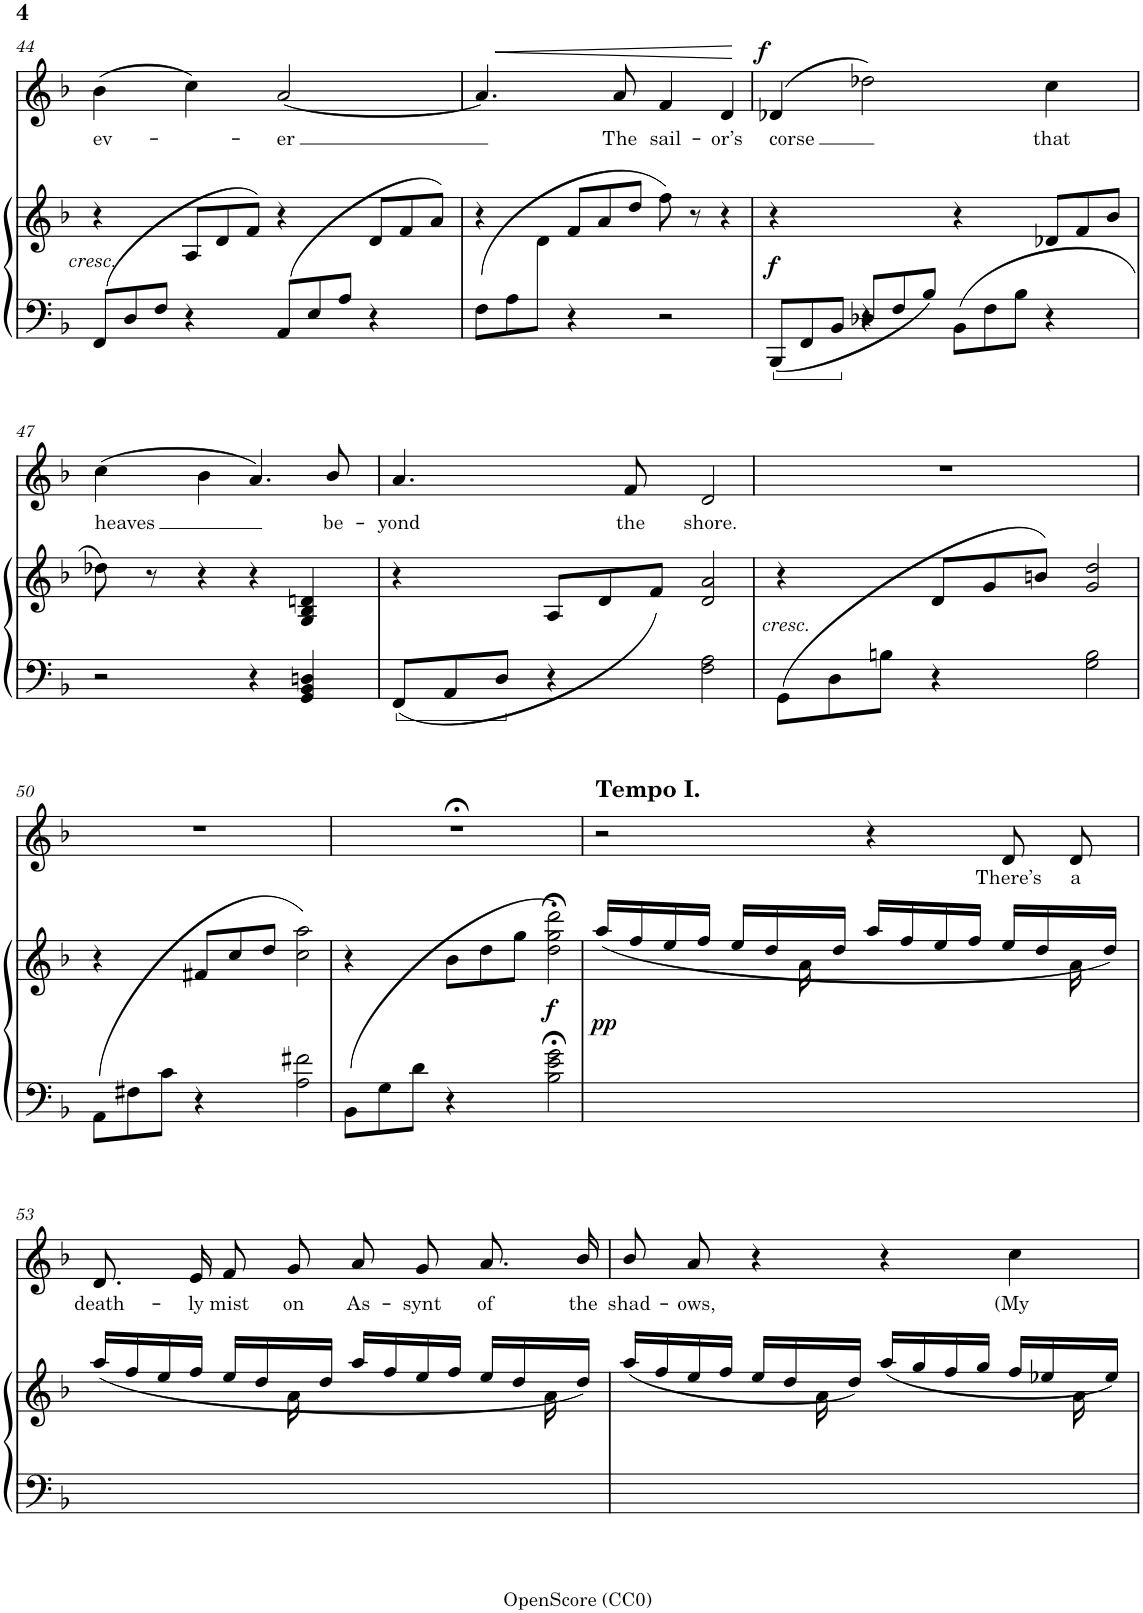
**kern	**kern	**dynam	**kern	**text	**dynam
*part2	*part2	*part2	*part1	*part1	*part1
*staff3	*staff2	*staff2/3	*staff1	*staff1	*staff1
*I"Piano	*	*	*I"Voice	*	*
*I'Pno	*	*	*	*	*
!!LO:PB:g=z
*clefF4	*clefG2	*	*clefG2	*	*
*k[b-]	*k[b-]	*	*k[b-]	*	*
*M4/4	*M4/4	*	*M4/4	*	*
*met(c)	*met(c)	*	*met(c)	*	*
=44	=44	=44	=44	=44	=44
!	!	!	!	!LO:LY:b	!
(>12FF/L	4r	.	(4b-\	ev-	.
12D/	.	.	.	.	.
12F/J	.	.	.	.	.
4r	12A/L	.	4cc\)	.	.
.	12d/	.	.	.	.
.	12f/J	.	.	.	.
*Xbrackettup	*	*	*	*	*
!	!	!	!	!LO:LY:b	!
12AA/L	4r	.	[2a/	-er	.
12E/	.	.	.	.	.
12A/J	.	.	.	.	.
*	*Xbrackettup	*	*	*	*
4r	12d/L	.	.	.	.
.	12f/	.	.	.	.
.	12a/J	.	.	.	.
=45	=45	=45	=45	=45	=45
*Xtuplet	*	*	*	*	*
*	*^	*	*	*	*
!	!	!	!	!	!	!LO:HP:b
12F\L	4r	6ryy	.	4.a/]	.	<
12A\	.	.	.	.	.	.
12ryy	.	12d\J	.	.	.	.
4r	12f/L	2.ryy	.	.	.	.
.	12a/	.	.	.	.	.
!	!	!	!	!	!LO:LY:b	!
.	.	.	.	8a/	The	.
.	12dd/J	.	.	.	.	.
!	!	!	!	!	!LO:LY:b	!
2r	8ff\)	.	.	4f/	sail-	.
.	8r	.	.	.	.	.
!	!	!	!	!	!LO:LY:b	!
.	4r	.	.	4d/	-or’s	.
*	*v	*v	*	*	*	*
.	.	.	.	.	[
=46	=46	=46	=46	=46	=46
*^	*	*	*	*	*
!	!	!	!LO:DY:b	!	!LO:LY:b	!LO:DY:a
4ryy	(12BBB-/L	4r	f	(4d-X/	corse	f
.	12FF/	.	.	.	.	.
.	12BB-/J	.	.	.	.	.
*tuplet	*	*	*	*	*	*
12D-X/L	4r	4ryy	.	2dd-X\)	.	.
12F/	.	.	.	.	.	.
12B-/J	.	.	.	.	.	.
*	*Xtuplet	*	*	*	*	*
2ryy	12BB-\L	4r	.	.	.	.
.	12F\	.	.	.	.	.
.	12B-\J	.	.	.	.	.
!	!	!	!	!	!LO:LY:b	!
.	4r	12d-X/L	.	4cc\	that	.
.	.	12f/	.	.	.	.
.	.	12b-/J	.	.	.	.
*v	*v	*	*	*	*	*
!!LO:LB:g=z
=47	=47	=47	=47	=47	=47
*	*^	*	*	*	*
!	!	!	!	!	!LO:LY:b	!
8ryy	2r	8dd-X\)	.	(4cc\	heaves	.
8r	.	2..ryy	.	.	.	.
4r	.	.	.	4b-\	.	.
4r	4r	.	.	4.a/)	.	.
4GG/'~ 4BB-/'~ 4Dn/'~	4G/'~ 4B-/'~ 4dn/'~	.	.	.	.	.
!	!	!	!	!	!LO:LY:b	!
.	.	.	.	8b-/	be-	.
*	*v	*v	*	*	*	*
=48	=48	=48	=48	=48	=48
!	!	!	!	!LO:LY:b	!
(12FF/L	4r	.	4.a/	-yond	.
12AA/	.	.	.	.	.
12D/J	.	.	.	.	.
4r	12A/L	.	.	.	.
.	12d/	.	.	.	.
!	!	!	!	!LO:LY:b	!
.	.	.	8f/	the	.
.	(12f/J	.	.	.	.
!	!	!	!	!LO:LY:b	!
2F\ 2A\	2d/ 2a/	.	2d/	shore.	.
=49	=49	=49	=49	=49	=49
!	!LO:TX:b:i:t=cresc.	!	!	!	!
(12GG\L	4r	.	1r	.	.
12D\	.	.	.	.	.
12Bn\J	.	.	.	.	.
4r	12d/L	.	.	.	.
.	12g/	.	.	.	.
.	12bn/J)	.	.	.	.
2G\ 2B\	2g/ 2dd/	.	.	.	.
!!LO:LB:g=z
=50	=50	=50	=50	=50	=50
(12AA\L	4r	.	1r	.	.
12F#X\	.	.	.	.	.
12c\J	.	.	.	.	.
4r	12f#X/L	.	.	.	.
.	12cc/	.	.	.	.
.	12dd/J	.	.	.	.
2A\ 2f#X\	2cc\ 2aa\)	.	.	.	.
=51	=51	=51	=51	=51	=51
(<12BB-\L	4r	.	1r;<	.	.
12G\	.	.	.	.	.
12d\J	.	.	.	.	.
4r	12b-\L	.	.	.	.
.	12dd\	.	.	.	.
.	12gg\J	.	.	.	.
!	!	!LO:DY:b	!	!	!
2B-\;<, 2e\;<, 2g\;<,	2dd\;< 2gg\;< 2ddd\;<)	f	.	.	.
=52	=52	=52	=52	=52	=52
*	*^	*	*	*	*
!	!	!	!	!LO:TX:a:B:t=Tempo I.	!	!
!	!	!	!LO:DY:a=2	!	!	!
1ryy	16aa/LL	4.ryy	pp	2r	.	.
.	16ff/	.	.	.	.	.
.	16ee/	.	.	.	.	.
.	16ff/JJ	.	.	.	.	.
.	16ee/LL	.	.	.	.	.
.	16dd/	.	.	.	.	.
.	16ryy	16a\	.	.	.	.
.	16dd/JJ	4..ryy	.	.	.	.
.	16aa/LL	.	.	4r	.	.
.	16ff/	.	.	.	.	.
.	16ee/	.	.	.	.	.
.	16ff/JJ	.	.	.	.	.
!	!	!	!	!	!LO:LY:b	!
.	16ee/LL	.	.	8d/L	There’s	.
.	16dd/	.	.	.	.	.
!	!	!	!	!	!LO:LY:b	!
.	16ryy	16a\	.	8d/J	a	.
.	16dd/JJ)	16ryy	.	.	.	.
!!LO:LB:g=z
=53	=53	=53	=53	=53	=53	=53
!	!	!	!	!	!LO:LY:b	!
1ryy	(<16aa/LL	4.ryy	.	8.d/L	death-	.
.	16ff/	.	.	.	.	.
.	16ee/	.	.	.	.	.
!	!	!	!	!	!LO:LY:b	!
.	16ff/JJ	.	.	16e/Jk	-ly	.
!	!	!	!	!	!LO:LY:b	!
.	16ee/LL	.	.	8f/L	mist	.
.	16dd/	.	.	.	.	.
!	!	!	!	!	!LO:LY:b	!
.	16ryy	16a\	.	8g/J	on	.
.	16dd/JJ	4..ryy	.	.	.	.
!	!	!	!	!	!LO:LY:b	!
.	16aa/LL	.	.	8a/L	As-	.
.	16ff/	.	.	.	.	.
!	!	!	!	!	!LO:LY:b	!
.	16ee/	.	.	8g/J	-synt	.
.	16ff/JJ	.	.	.	.	.
!	!	!	!	!	!LO:LY:b	!
.	16ee/LL	.	.	8.a/L	of	.
.	16dd/	.	.	.	.	.
.	16ryy	16a\	.	.	.	.
!	!	!	!	!	!LO:LY:b	!
.	16dd/JJ)	16ryy	.	16b-/Jk	the	.
=54	=54	=54	=54	=54	=54	=54
!	!	!	!	!	!LO:LY:b	!
1ryy	(<16aa/LL	4.ryy	.	8b-/L	shad-	.
.	16ff/	.	.	.	.	.
!	!	!	!	!	!LO:LY:b	!
.	16ee/	.	.	8a/J	-ows,	.
.	16ff/JJ	.	.	.	.	.
.	16ee/LL	.	.	4r	.	.
.	16dd/	.	.	.	.	.
.	16ryy	16a\	.	.	.	.
.	16dd/JJ)	4..ryy	.	.	.	.
.	(<16aa/LL	.	.	4r	.	.
.	16gg/	.	.	.	.	.
.	16ff/	.	.	.	.	.
.	16gg/JJ	.	.	.	.	.
!	!	!	!	!	!LO:LY:b	!
.	16ff/LL	.	.	4cc\	(My	.
.	16ee-X/	.	.	.	.	.
.	16ryy	16a\	.	.	.	.
.	16ee-/JJ)	16ryy	.	.	.	.
*	*v	*v	*	*	*	*
=	=	=	=	=	=
*-	*-	*-	*-	*-	*-
